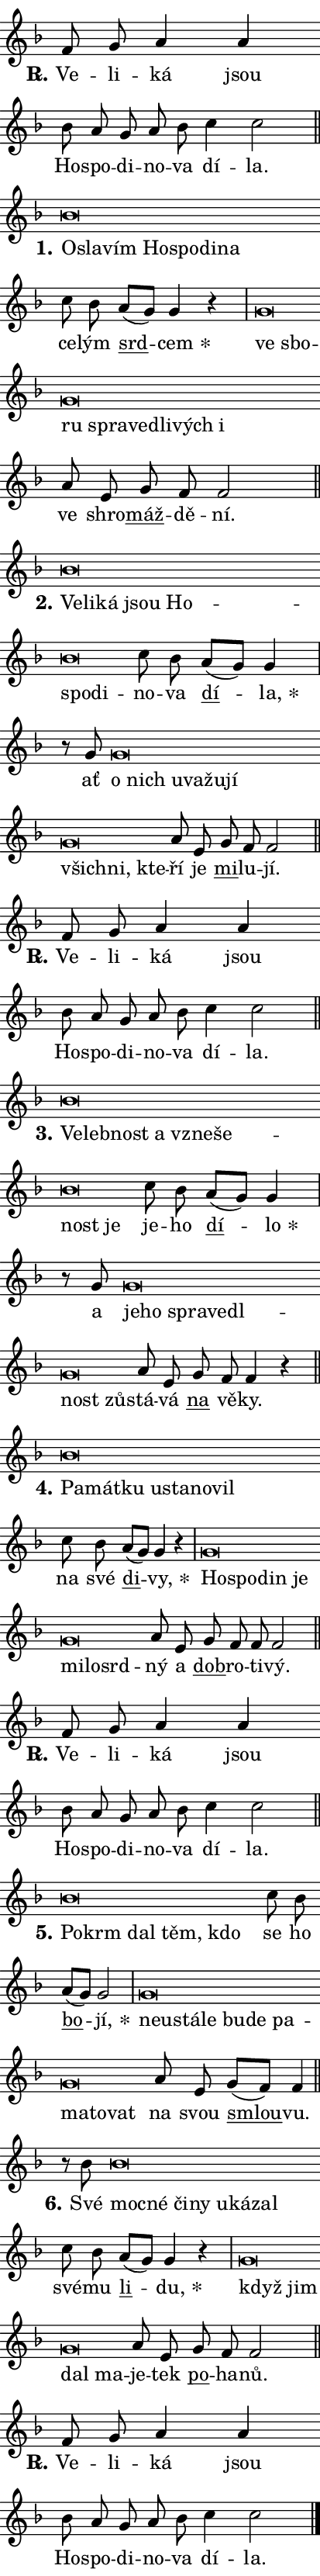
\version "2.22.1"
\header { tagline = "" }
\paper {
  indent = 0\cm
  top-margin = 0\cm
  right-margin = 0\cm
  bottom-margin = 0\cm
  left-margin = 0\cm
  paper-width = 7\cm
  page-breaking = #ly:one-page-breaking
  system-system-spacing.basic-distance = #11
  score-system-spacing.basic-distance = #11
  ragged-last = ##f
}


%% Author: Thomas Morley
%% https://lists.gnu.org/archive/html/lilypond-user/2020-05/msg00002.html
#(define (line-position grob)
"Returns position of @var[grob} in current system:
   @code{'start}, if at first time-step
   @code{'end}, if at last time-step
   @code{'middle} otherwise
"
  (let* ((col (ly:item-get-column grob))
         (ln (ly:grob-object col 'left-neighbor))
         (rn (ly:grob-object col 'right-neighbor))
         (col-to-check-left (if (ly:grob? ln) ln col))
         (col-to-check-right (if (ly:grob? rn) rn col))
         (break-dir-left
           (and
             (ly:grob-property col-to-check-left 'non-musical #f)
             (ly:item-break-dir col-to-check-left)))
         (break-dir-right
           (and
             (ly:grob-property col-to-check-right 'non-musical #f)
             (ly:item-break-dir col-to-check-right))))
        (cond ((eqv? 1 break-dir-left) 'start)
              ((eqv? -1 break-dir-right) 'end)
              (else 'middle))))

#(define (tranparent-at-line-position vctor)
  (lambda (grob)
  "Relying on @code{line-position} select the relevant enry from @var{vctor}.
Used to determine transparency,"
    (case (line-position grob)
      ((end) (not (vector-ref vctor 0)))
      ((middle) (not (vector-ref vctor 1)))
      ((start) (not (vector-ref vctor 2))))))

noteHeadBreakVisibility =
#(define-music-function (break-visibility)(vector?)
"Makes @code{NoteHead}s transparent relying on @var{break-visibility}"
#{
  \override NoteHead.transparent =
    #(tranparent-at-line-position break-visibility)
#})

#(define delete-ledgers-for-transparent-note-heads
  (lambda (grob)
    "Reads whether a @code{NoteHead} is transparent.
If so this @code{NoteHead} is removed from @code{'note-heads} from
@var{grob}, which is supposed to be @code{LedgerLineSpanner}.
As a result ledgers are not printed for this @code{NoteHead}"
    (let* ((nhds-array (ly:grob-object grob 'note-heads))
           (nhds-list
             (if (ly:grob-array? nhds-array)
                 (ly:grob-array->list nhds-array)
                 '()))
           ;; Relies on the transparent-property being done before
           ;; Staff.LedgerLineSpanner.after-line-breaking is executed.
           ;; This is fragile ...
           (to-keep
             (remove
               (lambda (nhd)
                 (ly:grob-property nhd 'transparent #f))
               nhds-list)))
      ;; TODO find a better method to iterate over grob-arrays, similiar
      ;; to filter/remove etc for lists
      ;; For now rebuilt from scratch
      (set! (ly:grob-object grob 'note-heads)  '())
      (for-each
        (lambda (nhd)
          (ly:pointer-group-interface::add-grob grob 'note-heads nhd))
        to-keep))))

hideNotes = {
  \noteHeadBreakVisibility #begin-of-line-visible
}
unHideNotes = {
  \noteHeadBreakVisibility #all-visible
}

% work-around for resetting accidentals
% https://lilypond.org/doc/v2.23/Documentation/notation/displaying-rhythms#unmetered-music
cadenzaMeasure = {
  \cadenzaOff
  \partial 1024 s1024
  \cadenzaOn
}

#(define-markup-command (accent layout props text) (markup?)
  "Underline accented syllable"
  (interpret-markup layout props
    #{\markup \override #'(offset . 4.3) \underline { #text }#}))

responsum = \markup \concat {
  "R" \hspace #-1.05 \path #0.1 #'((moveto 0 0.07) (lineto 0.9 0.8)) \hspace #0.05 "."
}

\layout {
    \context {
        \Staff
        \remove "Time_signature_engraver"
        \override LedgerLineSpanner.after-line-breaking = #delete-ledgers-for-transparent-note-heads
    }
    \context {
        \Voice {
            \override NoteHead.output-attributes = #'((class . "notehead"))
            \override Hairpin.height = #0.55
        }
    }
    \context {
        \Lyrics {
            \override StanzaNumber.output-attributes = #'((class . "stanzanumber"))
            \override LyricSpace.minimum-distance = #0.9
            \override LyricText.font-name = #"TeX Gyre Schola"
            \override LyricText.font-size = 1
            \override StanzaNumber.font-name = #"TeX Gyre Schola Bold"
            \override StanzaNumber.font-size = 1
        }
    }
}

% magnetic-lyrics.ily
%
%   written by
%     Jean Abou Samra <jean@abou-samra.fr>
%     Werner Lemberg <wl@gnu.org>
%
%   adapted by
%     Jiri Hon <jiri.hon@gmail.com>
%
% Version 2022-Apr-15

% https://www.mail-archive.com/lilypond-user@gnu.org/msg149350.html

#(define (Left_hyphen_pointer_engraver context)
   "Collect syllable-hyphen-syllable occurrences in lyrics and store
them in properties.  This engraver only looks to the left.  For
example, if the lyrics input is @code{foo -- bar}, it does the
following.

@itemize @bullet
@item
Set the @code{text} property of the @code{LyricHyphen} grob between
@q{foo} and @q{bar} to @code{foo}.

@item
Set the @code{left-hyphen} property of the @code{LyricText} grob with
text @q{foo} to the @code{LyricHyphen} grob between @q{foo} and
@q{bar}.
@end itemize

Use this auxiliary engraver in combination with the
@code{lyric-@/text::@/apply-@/magnetic-@/offset!} hook."
   (let ((hyphen #f)
         (text #f))
     (make-engraver
      (acknowledgers
       ((lyric-syllable-interface engraver grob source-engraver)
        (set! text grob)))
      (end-acknowledgers
       ((lyric-hyphen-interface engraver grob source-engraver)
        ;(when (not (grob::has-interface grob 'lyric-space-interface))
          (set! hyphen grob)));)
      ((stop-translation-timestep engraver)
       (when (and text hyphen)
         (ly:grob-set-object! text 'left-hyphen hyphen))
       (set! text #f)
       (set! hyphen #f)))))

#(define (lyric-text::apply-magnetic-offset! grob)
   "If the space between two syllables is less than the value in
property @code{LyricText@/.details@/.squash-threshold}, move the right
syllable to the left so that it gets concatenated with the left
syllable.

Use this function as a hook for
@code{LyricText@/.after-@/line-@/breaking} if the
@code{Left_@/hyphen_@/pointer_@/engraver} is active."
   (let ((hyphen (ly:grob-object grob 'left-hyphen #f)))
     (when hyphen
       (let ((left-text (ly:spanner-bound hyphen LEFT)))
         (when (grob::has-interface left-text 'lyric-syllable-interface)
           (let* ((common (ly:grob-common-refpoint grob left-text X))
                  (this-x-ext (ly:grob-extent grob common X))
                  (left-x-ext
                   (begin
                     ;; Trigger magnetism for left-text.
                     (ly:grob-property left-text 'after-line-breaking)
                     (ly:grob-extent left-text common X)))
                  ;; `delta` is the gap width between two syllables.
                  (delta (- (interval-start this-x-ext)
                            (interval-end left-x-ext)))
                  (details (ly:grob-property grob 'details))
                  (threshold (assoc-get 'squash-threshold details 0.2)))
             (when (< delta threshold)
               (let* (;; We have to manipulate the input text so that
                      ;; ligatures crossing syllable boundaries are not
                      ;; disabled.  For languages based on the Latin
                      ;; script this is essentially a beautification.
                      ;; However, for non-Western scripts it can be a
                      ;; necessity.
                      (lt (ly:grob-property left-text 'text))
                      (rt (ly:grob-property grob 'text))
                      (is-space (grob::has-interface hyphen 'lyric-space-interface))
                      (space (if is-space " " ""))
                      (space-markup (grob-interpret-markup grob " "))
                      (space-size (interval-length (ly:stencil-extent space-markup X)))
                      (extra-delta (if is-space space-size 0))
                      ;; Append new syllable.
                      (ltrt-space (if (and (string? lt) (string? rt))
                                (string-append lt space rt)
                                (make-concat-markup (list lt space rt))))
                      ;; Right-align `ltrt` to the right side.
                      (ltrt-space-markup (grob-interpret-markup
                               grob
                               (make-translate-markup
                                (cons (interval-length this-x-ext) 0)
                                (make-right-align-markup ltrt-space)))))
                 (begin
                   ;; Don't print `left-text`.
                   (ly:grob-set-property! left-text 'stencil #f)
                   ;; Set text and stencil (which holds all collected
                   ;; syllables so far) and shift it to the left.
                   (ly:grob-set-property! grob 'text ltrt-space)
                   (ly:grob-set-property! grob 'stencil ltrt-space-markup)
                   (ly:grob-translate-axis! grob (- (- delta extra-delta)) X))))))))))


#(define (lyric-hyphen::displace-bounds-first grob)
   ;; Make very sure this callback isn't triggered too early.
   (let ((left (ly:spanner-bound grob LEFT))
         (right (ly:spanner-bound grob RIGHT)))
     (ly:grob-property left 'after-line-breaking)
     (ly:grob-property right 'after-line-breaking)
     (ly:lyric-hyphen::print grob)))

squashThreshold = #0.4

\layout {
  \context {
    \Lyrics
    \consists #Left_hyphen_pointer_engraver
    \override LyricText.after-line-breaking =
      #lyric-text::apply-magnetic-offset!
    \override LyricHyphen.stencil = #lyric-hyphen::displace-bounds-first
    \override LyricText.details.squash-threshold = \squashThreshold
    \override LyricHyphen.minimum-distance = 0
    \override LyricHyphen.minimum-length = \squashThreshold
  }
}

squash = \override LyricText.details.squash-threshold = 9999
unSquash = \override LyricText.details.squash-threshold = \squashThreshold

left = \override LyricText.self-alignment-X = #LEFT
unLeft = \revert LyricText.self-alignment-X

starOffset = #(lambda (grob) 
                (let ((x_offset (ly:self-alignment-interface::aligned-on-x-parent grob)))
                  (if (= x_offset 0) 0 (+ x_offset 1.2))))

star = #(define-music-function (syllable)(string?)
"Append star separator at the end of a syllable"
#{
  \once \override LyricText.X-offset = #starOffset
  \lyricmode { \markup {
    #syllable
    \override #'((font-name . "TeX Gyre Schola Bold")) \hspace #0.2 \lower #0.65 \larger "*"
  } }
#})

starAccent = #(define-music-function (syllable)(string?)
"Append star separator at the end of a syllable and make accent"
#{
  \once \override LyricText.X-offset = #starOffset
  \lyricmode { \markup {
    \accent #syllable
    \override #'((font-name . "TeX Gyre Schola Bold")) \hspace #0.2 \lower #0.65 \larger "*"
  } }
#})

breath = #(define-music-function (syllable)(string?)
"Append breathing indicator at the end of a syllable"
#{
  \lyricmode { \markup { #syllable "+" } }
#})

optionalBreath = #(define-music-function (syllable)(string?)
"Append optional breathing indicator at the end of a syllable"
#{
  \lyricmode { \markup { #syllable "(+)" } }
#})


\score {
    <<
        \new Voice = "melody" { \cadenzaOn \key f \major \relative { f'8 g a4 a \bar "" bes8 a g a bes \bar "" c4 c2 \cadenzaMeasure \bar "||" \break }
\relative { bes'\breve*1/16 \hideNotes \breve*1/16 \bar "" \breve*1/16 \bar "" \breve*1/16 \bar "" \breve*1/16 \bar "" \breve*1/16 \breve*1/16 \bar "" \unHideNotes c8 bes \bar "" a[( g)] g4 r \cadenzaMeasure \bar "|" g\breve*1/16 \hideNotes \breve*1/16 \bar "" \breve*1/16 \bar "" \breve*1/16 \bar "" \breve*1/16 \bar "" \breve*1/16 \bar "" \breve*1/16 \breve*1/16 \bar "" \unHideNotes a8 e \bar "" g f f2 \cadenzaMeasure \bar "||" \break }
\relative { bes'\breve*1/16 \hideNotes \breve*1/16 \bar "" \breve*1/16 \bar "" \breve*1/16 \bar "" \breve*1/16 \bar "" \breve*1/16 \breve*1/16 \bar "" \unHideNotes c8 bes \bar "" a[( g)] g4 \cadenzaMeasure \bar "|" r8 g8 g\breve*1/16 \hideNotes \breve*1/16 \bar "" \breve*1/16 \bar "" \breve*1/16 \bar "" \breve*1/16 \bar "" \breve*1/16 \bar "" \breve*1/16 \bar "" \breve*1/16 \breve*1/16 \bar "" \unHideNotes a8 e \bar "" g f f2 \cadenzaMeasure \bar "||" \break }
\relative { f'8 g a4 a \bar "" bes8 a g a bes \bar "" c4 c2 \cadenzaMeasure \bar "||" \break }
\relative { bes'\breve*1/16 \hideNotes \breve*1/16 \bar "" \breve*1/16 \bar "" \breve*1/16 \bar "" \breve*1/16 \bar "" \breve*1/16 \bar "" \breve*1/16 \breve*1/16 \bar "" \unHideNotes c8 bes \bar "" a[( g)] g4 \cadenzaMeasure \bar "|" r8 g8 g\breve*1/16 \hideNotes \breve*1/16 \bar "" \breve*1/16 \bar "" \breve*1/16 \bar "" \breve*1/16 \bar "" \breve*1/16 \breve*1/16 \bar "" \unHideNotes a8 e \bar "" g f f4 r \cadenzaMeasure \bar "||" \break }
\relative { bes'\breve*1/16 \hideNotes \breve*1/16 \bar "" \breve*1/16 \bar "" \breve*1/16 \bar "" \breve*1/16 \bar "" \breve*1/16 \breve*1/16 \bar "" \unHideNotes c8 bes \bar "" a[( g)] g4 r \cadenzaMeasure \bar "|" g\breve*1/16 \hideNotes \breve*1/16 \bar "" \breve*1/16 \bar "" \breve*1/16 \bar "" \breve*1/16 \bar "" \breve*1/16 \breve*1/16 \bar "" \unHideNotes a8 e \bar "" g f f f2 \cadenzaMeasure \bar "||" \break }
\relative { f'8 g a4 a \bar "" bes8 a g a bes \bar "" c4 c2 \cadenzaMeasure \bar "||" \break }
\relative { bes'\breve*1/16 \hideNotes \breve*1/16 \bar "" \breve*1/16 \bar "" \breve*1/16 \breve*1/16 \bar "" \unHideNotes c8 bes \bar "" a[( g)] g2 \cadenzaMeasure \bar "|" g\breve*1/16 \hideNotes \breve*1/16 \bar "" \breve*1/16 \bar "" \breve*1/16 \bar "" \breve*1/16 \bar "" \breve*1/16 \bar "" \breve*1/16 \bar "" \breve*1/16 \bar "" \breve*1/16 \breve*1/16 \bar "" \unHideNotes a8 e \bar "" g[( f)] f4 \cadenzaMeasure \bar "||" \break }
\relative { r8 bes'8 bes\breve*1/16 \hideNotes \breve*1/16 \bar "" \breve*1/16 \bar "" \breve*1/16 \bar "" \breve*1/16 \bar "" \breve*1/16 \breve*1/16 \bar "" \unHideNotes c8 bes \bar "" a[( g)] g4 r \cadenzaMeasure \bar "|" g\breve*1/16 \hideNotes \breve*1/16 \bar "" \breve*1/16 \breve*1/16 \bar "" \unHideNotes a8 e \bar "" g f f2 \cadenzaMeasure \bar "||" \break }
\relative { f'8 g a4 a \bar "" bes8 a g a bes \bar "" c4 c2 \cadenzaMeasure \bar "||" \break } \bar "|." }
        \new Lyrics \lyricsto "melody" { \lyricmode { \set stanza = \responsum
Ve -- li -- ká jsou Ho -- spo -- di -- no -- va dí -- la.
\set stanza = "1."
\left O -- \squash sla -- vím Ho -- spo -- di -- na \unLeft \unSquash ce -- lým \markup \accent srd -- \star cem \left ve \squash sbo -- ru spra -- ved -- li -- vých i \unLeft \unSquash ve shro -- \markup \accent máž -- dě -- ní.
\set stanza = "2."
\left Ve -- \squash li -- ká jsou Ho -- spo -- di -- \unLeft \unSquash no -- va \markup \accent dí -- \star la, ať \left o \squash nich u -- va -- žu -- jí všich -- ni, kte -- \unLeft \unSquash ří je \markup \accent mi -- lu -- jí.
\set stanza = \responsum
Ve -- li -- ká jsou Ho -- spo -- di -- no -- va dí -- la.
\set stanza = "3."
\left Ve -- \squash leb -- nost a vzne -- še -- nost je \unLeft \unSquash je -- ho \markup \accent dí -- \star lo a \left je -- \squash ho spra -- ve -- dl -- nost zů -- \unLeft \unSquash stá -- vá \markup \accent na vě -- ky.
\set stanza = "4."
\left Pa -- \squash mát -- ku u -- sta -- no -- vil \unLeft \unSquash na své \markup \accent di -- \star vy, \left Ho -- \squash spo -- din je mi -- lo -- srd -- \unLeft \unSquash ný a \markup \accent dob -- ro -- ti -- vý.
\set stanza = \responsum
Ve -- li -- ká jsou Ho -- spo -- di -- no -- va dí -- la.
\set stanza = "5."
\left Po -- \squash krm dal těm, kdo \unLeft \unSquash se ho \markup \accent bo -- \star jí, \left ne -- \squash u -- stá -- le bu -- de pa -- ma -- to -- vat \unLeft \unSquash na svou \markup \accent smlou -- vu.
\set stanza = "6."
Své \left moc -- \squash né či -- ny u -- ká -- zal \unLeft \unSquash své -- mu \markup \accent li -- \star du, \left když \squash jim dal ma -- \unLeft \unSquash je -- tek \markup \accent po -- ha -- nů.
\set stanza = \responsum
Ve -- li -- ká jsou Ho -- spo -- di -- no -- va dí -- la. } }
    >>
    \layout {}
}
